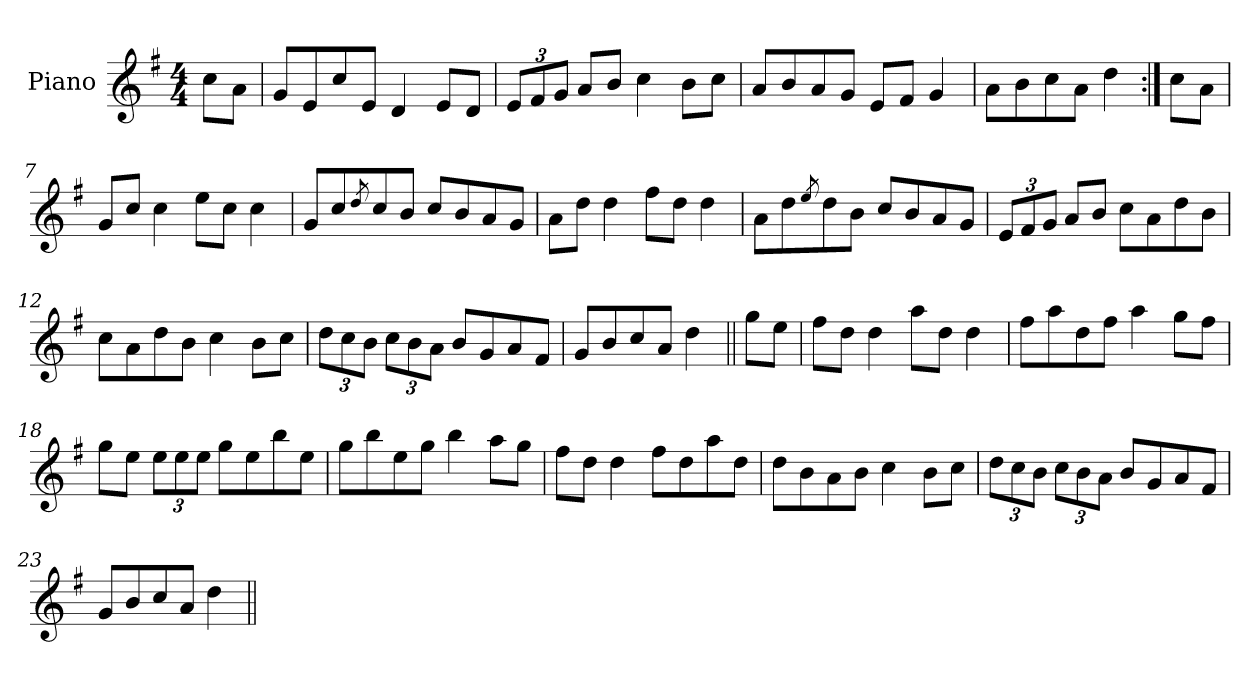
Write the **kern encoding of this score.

**kern
*part1
*staff1
*I"Piano
*I'Pno
*clefG2
*k[f#]
*D:mix
*M4/4
=1
8cc\L
8a\J
=2
8g/L
8e/
8cc/
8e/J
4d/
8e/L
8d/J
=3
12e/L
12f#/
12g/J
8a/L
8b/J
4cc\
8b\L
8cc\J
=4
8a/L
8b/
8a/
8g/J
8e/L
8f#/J
4g/
=5
8a\L
8b\
8cc\
8a\J
4dd\
=6:|!
8cc\L
8a\J
=7
8g/L
8cc/J
4cc\
8ee\L
8cc\J
4cc\
=8
8g/L
8cc/
8qdd/
8cc/
8b/J
8cc/L
8b/
8a/
8g/J
=9
8a\L
8dd\J
4dd\
8ff#\L
8dd\J
4dd\
=10
8a\L
8dd\
8qee/
8dd\
8b\J
8cc/L
8b/
8a/
8g/J
=11
12e/L
12f#/
12g/J
8a/L
8b/J
8cc\L
8a\
8dd\
8b\J
=12
8cc\L
8a\
8dd\
8b\J
4cc\
8b\L
8cc\J
=13
12dd\L
12cc\
12b\J
12cc\L
12b\
12a\J
8b/L
8g/
8a/
8f#/J
=14
8g/L
8b/
8cc/
8a/J
4dd\
=15||
8gg\L
8ee\J
=16
8ff#\L
8dd\J
4dd\
8aa\L
8dd\J
4dd\
=17
8ff#\L
8aa\
8dd\
8ff#\J
4aa\
8gg\L
8ff#\J
=18
8gg\L
8ee\J
12ee\L
12ee\
12ee\J
8gg\L
8ee\
8bb\
8ee\J
=19
8gg\L
8bb\
8ee\
8gg\J
4bb\
8aa\L
8gg\J
=20
8ff#\L
8dd\J
4dd\
8ff#\L
8dd\
8aa\
8dd\J
=21
8dd\L
8b\
8a\
8b\J
4cc\
8b\L
8cc\J
=22
12dd\L
12cc\
12b\J
12cc\L
12b\
12a\J
8b/L
8g/
8a/
8f#/J
=23
8g/L
8b/
8cc/
8a/J
4dd\
=||
*-
